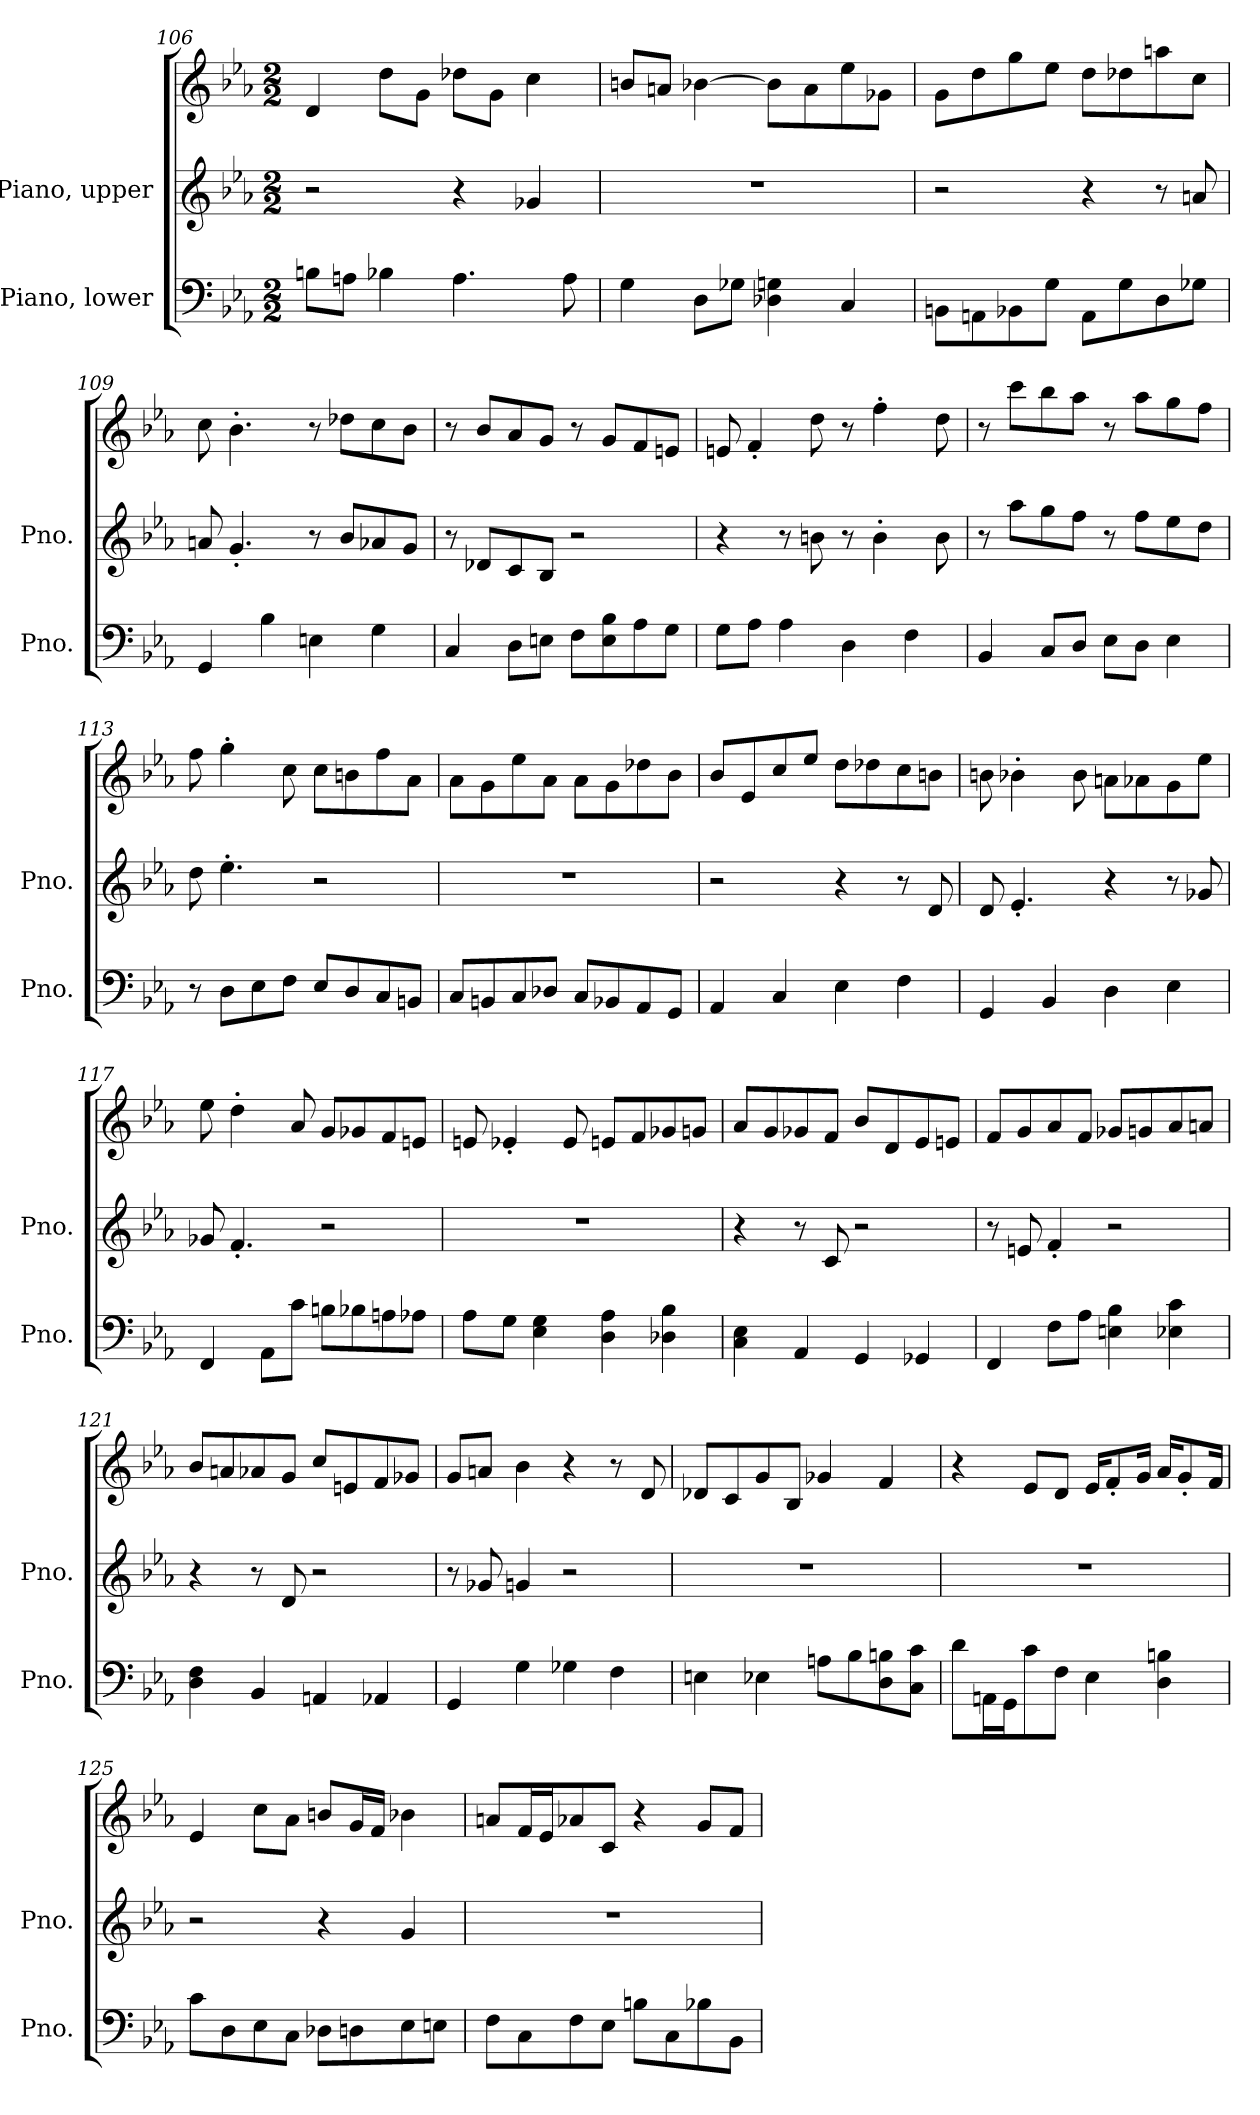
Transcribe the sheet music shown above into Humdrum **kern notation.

**kern	**kern	**kern
*part2	*part1	*part1
*staff3	*staff2	*staff1
*I"Piano, lower	*I"Piano, upper	*
*I'Pno.	*I'Pno.	*
*clefF4	*clefG2	*clefG2
*k[b-e-a-]	*k[b-e-a-]	*k[b-e-a-]
*M2/2	*M2/2	*M2/2
=106	=106	=106
8Bn\L	2r	4d/
8An\J	.	.
4B-X\	.	8dd\L
.	.	8g\J
4.A\	4r	8dd-X\L
.	.	8g\J
.	4g-X/	4cc\
8A\	.	.
=107	=107	=107
4G\	1r	8bn/L
.	.	8an/J
8D\L	.	[4b-X\
8G-X\J	.	.
4D-X\ 4Gn\	.	8b-\L]
.	.	8a\
4C/	.	8ee-\
.	.	8g-X\J
!!LO:PB:g=z
=108	=108	=108
8BBn\L	2r	8g\L
8AAn\	.	8dd\
8BB-X\	.	8gg\
8G\J	.	8ee-\J
8AA\L	4r	8dd\L
8G\	.	8dd-X\
8D\	8r	8aan\
8G-X\J	8an/	8cc\J
=109	=109	=109
4GG/	8an/	8cc\
.	4.g'/	4.b-'\
4B-\	.	.
4En\	8r	8r
.	8b-/L	8dd-X\L
4G\	8a-X/	8cc\
.	8g/J	8b-\J
=110	=110	=110
4C/	8r	8r
.	8d-X/L	8b-/L
8D\L	8c/	8a-/
8En\J	8B-/J	8g/J
8F\L	2r	8r
8E\ 8B-\	.	8g/L
8A-\	.	8f/
8G\J	.	8en/J
=111	=111	=111
8G\L	4r	8en/
8A-\J	.	4f'/
4A-\	8r	.
.	8bn\	8dd\
4D\	8r	8r
.	4b'\	4ff'\
4F\	.	.
.	8b\	8dd\
!!LO:LB:g=z
=112	=112	=112
4BB-/	8r	8r
.	8aa-\L	8ccc\L
8C/L	8gg\	8bb-\
8D/J	8ff\J	8aa-\J
8E-\L	8r	8r
8D\J	8ff\L	8aa-\L
4E-\	8ee-\	8gg\
.	8dd\J	8ff\J
=113	=113	=113
8r	8dd\	8ff\
8D\L	4.ee-'\	4gg'\
8E-\	.	.
8F\J	.	8cc\
8E-/L	2r	8cc\L
8D/	.	8bn\
8C/	.	8ff\
8BBn/J	.	8a-\J
=114	=114	=114
8C/L	1r	8a-\L
8BBn/	.	8g\
8C/	.	8ee-\
8D-X/J	.	8a-\J
8C/L	.	8a-\L
8BB-X/	.	8g\
8AA-/	.	8dd-X\
8GG/J	.	8b-\J
=115	=115	=115
4AA-/	2r	8b-/L
.	.	8e-/
4C/	.	8cc/
.	.	8ee-/J
4E-\	4r	8dd\L
.	.	8dd-X\
4F\	8r	8cc\
.	8d/	8bn\J
!!LO:LB:g=z
=116	=116	=116
4GG/	8d/	8bn\
.	4.e-'/	4b-X'\
4BB-/	.	.
.	.	8b-\
4D\	4r	8an\L
.	.	8a-X\
4E-\	8r	8g\
.	8g-X/	8ee-\J
=117	=117	=117
4FF/	8g-X/	8ee-\
.	4.f'/	4dd'\
8AA-\L	.	.
8c\J	.	8a-/
8Bn\L	2r	8g/L
8B-X\	.	8g-X/
8An\	.	8f/
8A-X\J	.	8en/J
=118	=118	=118
8A-\L	1r	8en/
8G\J	.	4e-X'/
4E-\ 4G\	.	.
.	.	8e-/
4D\ 4A-\	.	8en/L
.	.	8f/
4D-X\ 4B-\	.	8g-X/
.	.	8gn/J
!!LO:LB:g=z
=119	=119	=119
4C\ 4E-\	4r	8a-/L
.	.	8g/
4AA-/	8r	8g-X/
.	8c/	8f/J
4GG/	2r	8b-/L
.	.	8d/
4GG-X/	.	8e-/
.	.	8en/J
=120	=120	=120
4FF/	8r	8f/L
.	8en/	8g/
8F\L	4f'/	8a-/
8A-\J	.	8f/J
4En\ 4B-\	2r	8g-X/L
.	.	8gn/
4E-X\ 4c\	.	8a-/
.	.	8an/J
=121	=121	=121
4D\ 4F\	4r	8b-/L
.	.	8an/
4BB-/	8r	8a-X/
.	8d/	8g/J
4AAn/	2r	8cc/L
.	.	8en/
4AA-X/	.	8f/
.	.	8g-X/J
!!LO:PB:g=z
=122	=122	=122
4GG/	8r	8g/L
.	8g-X/	8an/J
4G\	4gn/	4b-\
4G-X\	2r	4r
4F\	.	8r
.	.	8d/
=123	=123	=123
4En\	1r	8d-X/L
.	.	8c/
4E-X\	.	8g/
.	.	8B-/J
8An\L	.	4g-X/
8B-\	.	.
8D\ 8Bn\	.	4f/
8C\ 8c\J	.	.
=124	=124	=124
8d\L	1r	4r
16AAn\L	.	.
16GG\J	.	.
8c\	.	8e-/L
8F\J	.	8d/J
4E-\	.	16e-/KL
.	.	8f'/
.	.	16g/Jk
4D\ 4Bn\	.	16a-/KL
.	.	8g'/
.	.	16f/Jk
!!LO:LB:g=z
=125	=125	=125
8c\L	2r	4e-/
8D\	.	.
8E-\	.	8cc\L
8C\J	.	8a-\J
8D-X\L	4r	8bn/L
8Dn\	.	16g/L
.	.	16f/JJ
8E-\	4g/	4b-X\
8En\J	.	.
=126	=126	=126
8F\L	1r	8an/L
8C\	.	16f/L
.	.	16e-/J
8F\	.	8a-X/
8E-\J	.	8c/J
8Bn\L	.	4r
8C\	.	.
8B-X\	.	8g/L
8BB-\J	.	8f/J
=	=	=
*-	*-	*-
